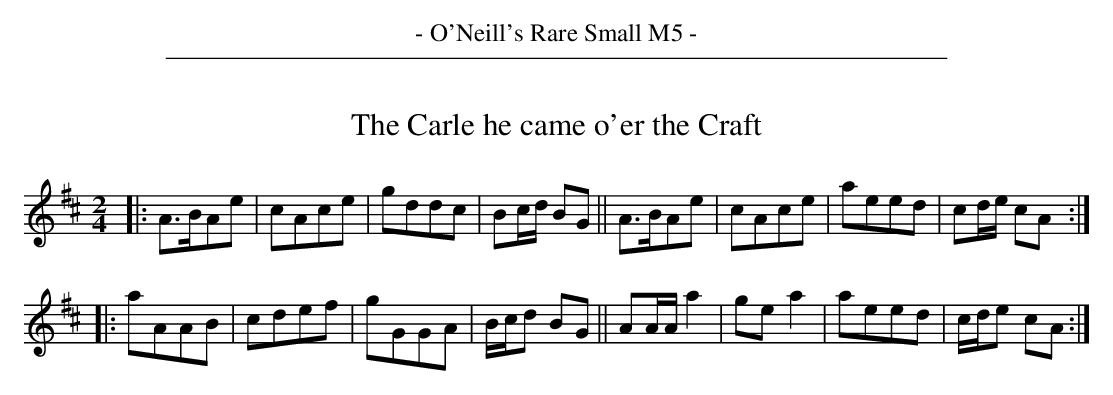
X:1
T: The Carle he came o'er the Craft
M: 2/4
L: 1/8
K: Amix
|:\
A>BAe | cAce | gddc | Bc/d/ BG ||\
A>BAe | cAce | aeed | cd/e/ cA :|
|:\
aAAB | cdef | gGGA | B/c/d BG ||\
AA/A/ a2 | ge a2 | aeed | c/d/e cA :|
